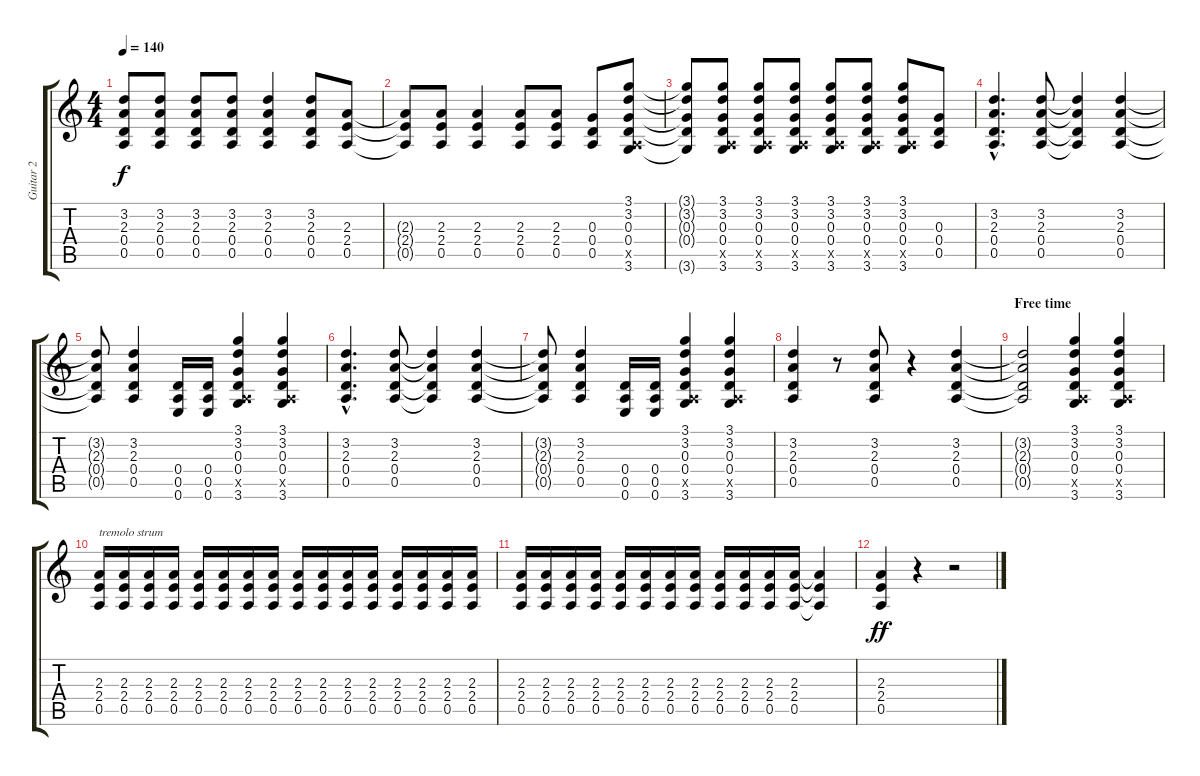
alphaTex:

\track ("Guitar 2" "Guitar 2") {instrument distortionguitar}
\staff {score tabs}
\tuning (E4 B3 G3 D3 A2 E2) {hide}
\ts (4 4)
\tempo 140
\clef g2
\ks c
(3.2{t} 2.3{t} 0.4{t} 0.5{t}).8{dy f} (3.2 2.3 0.4 0.5).8 (3.2 2.3 0.4 0.5).8 (3.2 2.3 0.4 0.5).8 (3.2 2.3 0.4 0.5).4 (3.2 2.3 0.4 0.5).8 (2.3 2.4 0.5).8 |
(2.3{t} 2.4{t} 0.5{t}).8 (2.3 2.4 0.5).8 (2.3 2.4 0.5).4 (2.3 2.4 0.5).8 (2.3 2.4 0.5).8 (0.3 0.4 0.5).8 (3.1 3.2 0.3 0.4 0.5{x} 3.6).8 |
(3.1{t} 3.2{t} 0.3{t} 0.4{t} 3.6{t}).8 (3.1 3.2 0.3 0.4 0.5{x} 3.6).8 (3.1 3.2 0.3 0.4 0.5{x} 3.6).8 (3.1 3.2 0.3 0.4 0.5{x} 3.6).8 (3.1 3.2 0.3 0.4 0.5{x} 3.6).8 (3.1 3.2 0.3 0.4 0.5{x} 3.6).8 (3.1 3.2 0.3 0.4 0.5{x} 3.6).8 (0.3 0.4 0.5).8 |
(3.2{hac} 2.3{hac} 0.4{hac} 0.5{hac}).4{d} (3.2 2.3 0.4 0.5).8 (3.2{t} 2.3{t} 0.4{t} 0.5{t}).4 (3.2 2.3 0.4 0.5).4 |
(3.2{t} 2.3{t} 0.4{t} 0.5{t}).8 (3.2 2.3 0.4 0.5).4 (0.4 0.5 0.6).16 (0.4 0.5 0.6).16 (3.1 3.2 0.3 0.4 0.5{x} 3.6).4 (3.1 3.2 0.3 0.4 0.5{x} 3.6).4 |
(3.2{hac} 2.3{hac} 0.4{hac} 0.5{hac}).4{d} (3.2 2.3 0.4 0.5).8 (3.2{t} 2.3{t} 0.4{t} 0.5{t}).4 (3.2 2.3 0.4 0.5).4 |
(3.2{t} 2.3{t} 0.4{t} 0.5{t}).8 (3.2 2.3 0.4 0.5).4 (0.4 0.5 0.6).16 (0.4 0.5 0.6).16 (3.1 3.2 0.3 0.4 0.5{x} 3.6).4 (3.1 3.2 0.3 0.4 0.5{x} 3.6).4 |
(3.2 2.3 0.4 0.5).4 r.8 (3.2 2.3 0.4 0.5).8 r.4 (3.2 2.3 0.4 0.5).4 |
\section ("" "Free time")
(3.2{t} 2.3{t} 0.4{t} 0.5{t}).2 (3.1 3.2 0.3 0.4 0.5{x} 3.6).4 (3.1 3.2 0.3 0.4 0.5{x} 3.6).4 |
(2.3 2.4 0.5).16{txt "tremolo strum"} (2.3 2.4 0.5).16 (2.3 2.4 0.5).16 (2.3 2.4 0.5).16 (2.3 2.4 0.5).16 (2.3 2.4 0.5).16 (2.3 2.4 0.5).16 (2.3 2.4 0.5).16 (2.3 2.4 0.5).16 (2.3 2.4 0.5).16 (2.3 2.4 0.5).16 (2.3 2.4 0.5).16 (2.3 2.4 0.5).16 (2.3 2.4 0.5).16 (2.3 2.4 0.5).16 (2.3 2.4 0.5).16 |
(2.3 2.4 0.5).16 (2.3 2.4 0.5).16 (2.3 2.4 0.5).16 (2.3 2.4 0.5).16 (2.3 2.4 0.5).16 (2.3 2.4 0.5).16 (2.3 2.4 0.5).16 (2.3 2.4 0.5).16 (2.3 2.4 0.5).16 (2.3 2.4 0.5).16 (2.3 2.4 0.5).16 (2.3 2.4 0.5).16 (2.3{t} 2.4{t} 0.5{t}).4 |
(2.3 2.4 0.5).4{dy ff} r.4 r.2
